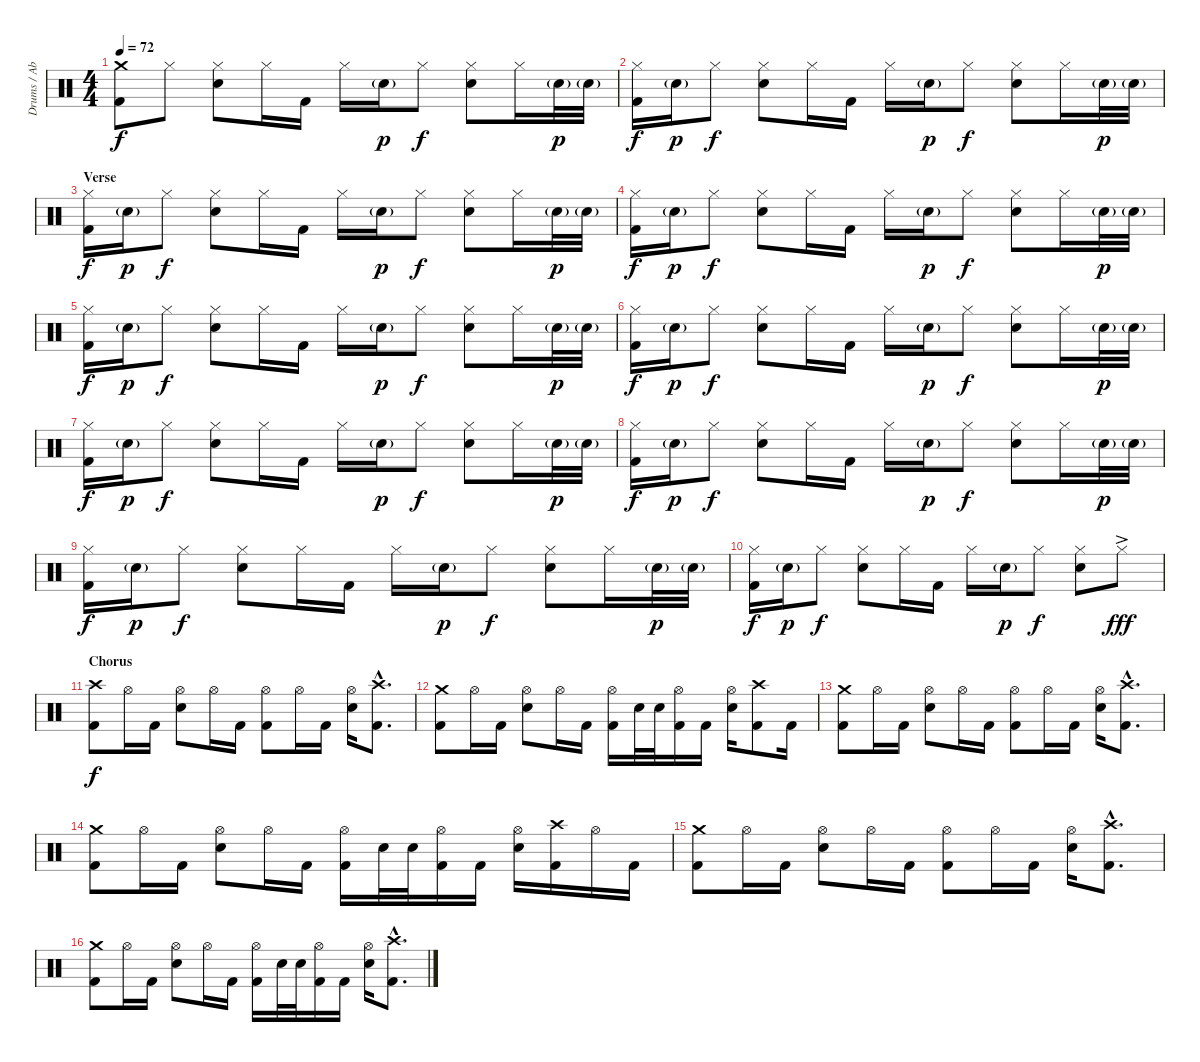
\track ("Drums / Abe Cunningham" "Drums / Ab") {instrument percussion}
\staff {score}
\articulation defaults
\ts (4 4)
\tempo 72
\clef neutral
\ks c
("Crash medium (hit)" "Kick (hit) 2").8{dy f} "Hi-Hat (closed)".8 ("Hi-Hat (closed)" "Electric Snare (hit)").8 "Hi-Hat (closed)".16 "Kick (hit) 2".16 "Hi-Hat (closed)".16 "Electric Snare (hit)"{g}.16{dy p} "Hi-Hat (closed)".8{dy f} ("Hi-Hat (closed)" "Electric Snare (hit)").8 "Hi-Hat (closed)".16 "Electric Snare (hit)"{g}.32{dy p} "Electric Snare (hit)"{g}.32 |
("Hi-Hat (closed)" "Kick (hit) 2").16{dy f} "Electric Snare (hit)"{g}.16{dy p} "Hi-Hat (closed)".8{dy f} ("Hi-Hat (closed)" "Electric Snare (hit)").8 "Hi-Hat (closed)".16 "Kick (hit) 2".16 "Hi-Hat (closed)".16 "Electric Snare (hit)"{g}.16{dy p} "Hi-Hat (closed)".8{dy f} ("Hi-Hat (closed)" "Electric Snare (hit)").8 "Hi-Hat (closed)".16 "Electric Snare (hit)"{g}.32{dy p} "Electric Snare (hit)"{g}.32 |
\section ("" "Verse")
("Hi-Hat (closed)" "Kick (hit) 2").16{dy f} "Electric Snare (hit)"{g}.16{dy p} "Hi-Hat (closed)".8{dy f} ("Hi-Hat (closed)" "Electric Snare (hit)").8 "Hi-Hat (closed)".16 "Kick (hit) 2".16 "Hi-Hat (closed)".16 "Electric Snare (hit)"{g}.16{dy p} "Hi-Hat (closed)".8{dy f} ("Hi-Hat (closed)" "Electric Snare (hit)").8 "Hi-Hat (closed)".16 "Electric Snare (hit)"{g}.32{dy p} "Electric Snare (hit)"{g}.32 |
("Hi-Hat (closed)" "Kick (hit) 2").16{dy f} "Electric Snare (hit)"{g}.16{dy p} "Hi-Hat (closed)".8{dy f} ("Hi-Hat (closed)" "Electric Snare (hit)").8 "Hi-Hat (closed)".16 "Kick (hit) 2".16 "Hi-Hat (closed)".16 "Electric Snare (hit)"{g}.16{dy p} "Hi-Hat (closed)".8{dy f} ("Hi-Hat (closed)" "Electric Snare (hit)").8 "Hi-Hat (closed)".16 "Electric Snare (hit)"{g}.32{dy p} "Electric Snare (hit)"{g}.32 |
("Hi-Hat (closed)" "Kick (hit) 2").16{dy f} "Electric Snare (hit)"{g}.16{dy p} "Hi-Hat (closed)".8{dy f} ("Hi-Hat (closed)" "Electric Snare (hit)").8 "Hi-Hat (closed)".16 "Kick (hit) 2".16 "Hi-Hat (closed)".16 "Electric Snare (hit)"{g}.16{dy p} "Hi-Hat (closed)".8{dy f} ("Hi-Hat (closed)" "Electric Snare (hit)").8 "Hi-Hat (closed)".16 "Electric Snare (hit)"{g}.32{dy p} "Electric Snare (hit)"{g}.32 |
("Hi-Hat (closed)" "Kick (hit) 2").16{dy f} "Electric Snare (hit)"{g}.16{dy p} "Hi-Hat (closed)".8{dy f} ("Hi-Hat (closed)" "Electric Snare (hit)").8 "Hi-Hat (closed)".16 "Kick (hit) 2".16 "Hi-Hat (closed)".16 "Electric Snare (hit)"{g}.16{dy p} "Hi-Hat (closed)".8{dy f} ("Hi-Hat (closed)" "Electric Snare (hit)").8 "Hi-Hat (closed)".16 "Electric Snare (hit)"{g}.32{dy p} "Electric Snare (hit)"{g}.32 |
("Hi-Hat (closed)" "Kick (hit) 2").16{dy f} "Electric Snare (hit)"{g}.16{dy p} "Hi-Hat (closed)".8{dy f} ("Hi-Hat (closed)" "Electric Snare (hit)").8 "Hi-Hat (closed)".16 "Kick (hit) 2".16 "Hi-Hat (closed)".16 "Electric Snare (hit)"{g}.16{dy p} "Hi-Hat (closed)".8{dy f} ("Hi-Hat (closed)" "Electric Snare (hit)").8 "Hi-Hat (closed)".16 "Electric Snare (hit)"{g}.32{dy p} "Electric Snare (hit)"{g}.32 |
("Hi-Hat (closed)" "Kick (hit) 2").16{dy f} "Electric Snare (hit)"{g}.16{dy p} "Hi-Hat (closed)".8{dy f} ("Hi-Hat (closed)" "Electric Snare (hit)").8 "Hi-Hat (closed)".16 "Kick (hit) 2".16 "Hi-Hat (closed)".16 "Electric Snare (hit)"{g}.16{dy p} "Hi-Hat (closed)".8{dy f} ("Hi-Hat (closed)" "Electric Snare (hit)").8 "Hi-Hat (closed)".16 "Electric Snare (hit)"{g}.32{dy p} "Electric Snare (hit)"{g}.32 |
("Hi-Hat (closed)" "Kick (hit) 2").16{dy f} "Electric Snare (hit)"{g}.16{dy p} "Hi-Hat (closed)".8{dy f} ("Hi-Hat (closed)" "Electric Snare (hit)").8 "Hi-Hat (closed)".16 "Kick (hit) 2".16 "Hi-Hat (closed)".16 "Electric Snare (hit)"{g}.16{dy p} "Hi-Hat (closed)".8{dy f} ("Hi-Hat (closed)" "Electric Snare (hit)").8 "Hi-Hat (closed)".16 "Electric Snare (hit)"{g}.32{dy p} "Electric Snare (hit)"{g}.32 |
("Hi-Hat (closed)" "Kick (hit) 2").16{dy f} "Electric Snare (hit)"{g}.16{dy p} "Hi-Hat (closed)".8{dy f} ("Hi-Hat (closed)" "Electric Snare (hit)").8 "Hi-Hat (closed)".16 "Kick (hit) 2".16 "Hi-Hat (closed)".16 "Electric Snare (hit)"{g}.16{dy p} "Hi-Hat (closed)".8{dy f} ("Hi-Hat (closed)" "Electric Snare (hit)").8 "Hi-Hat (closed)"{ac}.8{dy fff} |
\section ("" "Chorus")
("Crash high (hit)" "Kick (hit) 2").8{dy f} "Hi-Hat (open)".16 "Kick (hit) 2".16 ("Hi-Hat (open)" "Electric Snare (hit)").8 "Hi-Hat (open)".16 "Kick (hit) 2".16 ("Hi-Hat (open)" "Kick (hit) 2").8 "Hi-Hat (open)".16 "Kick (hit) 2".16 ("Hi-Hat (open)" "Electric Snare (hit)").16 ("Crash high (hit)"{hac} "Kick (hit) 2"{hac}).8{d} |
("Crash medium (hit)" "Kick (hit) 2").8 "Hi-Hat (open)".16 "Kick (hit) 2".16 ("Hi-Hat (open)" "Electric Snare (hit)").8 "Hi-Hat (open)".16 "Kick (hit) 2".16 ("Hi-Hat (open)" "Kick (hit) 2").16 "Electric Snare (hit)".32 "Electric Snare (hit)".32 ("Hi-Hat (open)" "Kick (hit) 2").16 "Kick (hit) 2".16 ("Hi-Hat (open)" "Electric Snare (hit)").16 ("Crash high (hit)" "Kick (hit) 2").8 "Kick (hit) 2".16 |
("Crash medium (hit)" "Kick (hit) 2").8 "Hi-Hat (open)".16 "Kick (hit) 2".16 ("Hi-Hat (open)" "Electric Snare (hit)").8 "Hi-Hat (open)".16 "Kick (hit) 2".16 ("Hi-Hat (open)" "Kick (hit) 2").8 "Hi-Hat (open)".16 "Kick (hit) 2".16 ("Hi-Hat (open)" "Electric Snare (hit)").16 ("Crash high (hit)"{hac} "Kick (hit) 2"{hac}).8{d} |
("Crash medium (hit)" "Kick (hit) 2").8 "Hi-Hat (open)".16 "Kick (hit) 2".16 ("Hi-Hat (open)" "Electric Snare (hit)").8 "Hi-Hat (open)".16 "Kick (hit) 2".16 ("Hi-Hat (open)" "Kick (hit) 2").16 "Electric Snare (hit)".32 "Electric Snare (hit)".32 ("Hi-Hat (open)" "Kick (hit) 2").16 "Kick (hit) 2".16 ("Hi-Hat (open)" "Electric Snare (hit)").16 ("Crash high (hit)" "Kick (hit) 2").16 "Hi-Hat (open)".16 "Kick (hit) 2".16 |
("Crash medium (hit)" "Kick (hit) 2").8 "Hi-Hat (open)".16 "Kick (hit) 2".16 ("Hi-Hat (open)" "Electric Snare (hit)").8 "Hi-Hat (open)".16 "Kick (hit) 2".16 ("Hi-Hat (open)" "Kick (hit) 2").8 "Hi-Hat (open)".16 "Kick (hit) 2".16 ("Hi-Hat (open)" "Electric Snare (hit)").16 ("Crash high (hit)"{hac} "Kick (hit) 2"{hac}).8{d} |
("Crash medium (hit)" "Kick (hit) 2").8 "Hi-Hat (open)".16 "Kick (hit) 2".16 ("Hi-Hat (open)" "Electric Snare (hit)").8 "Hi-Hat (open)".16 "Kick (hit) 2".16 ("Hi-Hat (open)" "Kick (hit) 2").16 "Electric Snare (hit)".32 "Electric Snare (hit)".32 ("Hi-Hat (open)" "Kick (hit) 2").16 "Kick (hit) 2".16 ("Hi-Hat (open)" "Electric Snare (hit)").16 ("Crash high (hit)"{hac} "Kick (hit) 2"{hac}).8{d}
